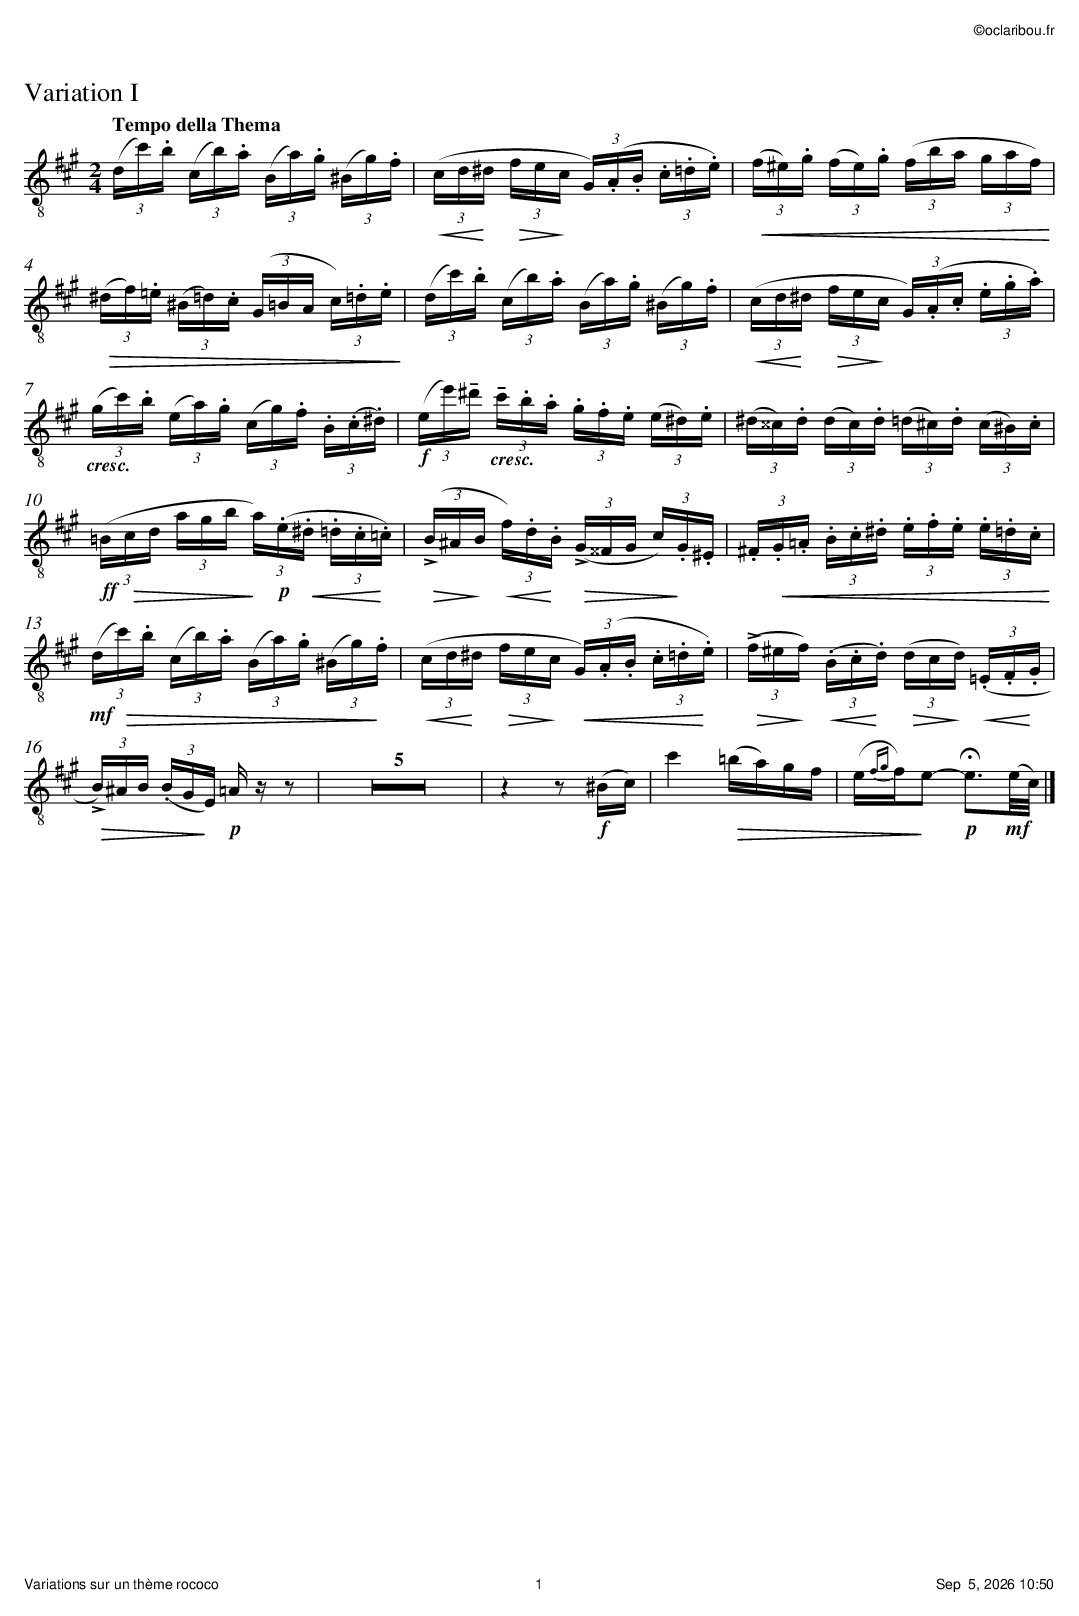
X:1
T:Variation I
M:2/4
L:1/16
Q:"Tempo della Thema"
K:A clef=treble_8
(3(Dc).B (3(CB).A (3(B,A).G (3(^B,G).F | !<(!(3(CD!<)!^D !>(!(3FE!>)!C (3G,)(.A,.B, (3.C.=D.E) | !<(!(3(F^E).G (3(FE).G (3(FBA (3GAF) !<)!|
!>(!(3(^DF).=E (3(^B,=D).C ((3G,=B,A, (3C).=D.E !>)!| (3(Dc).B (3(CB).A (3(B,A).G (3(^B,G).F | ((3!<(!CD!<)!^D (3!>(!FE!>)!C (3G,)(.A,.C (3.E.G.A) |
(3("_cresc."Gc).B (3(EA).G (3(CG).F (3.B,(.C.^D) | !f!(3(Ee)!tenuto!^d (3"_cresc."!tenuto!c.B.A (3.G.F.E (3(E^D).E | (3(^D^^C).D (3(DC).D (3(=D^C).D (3(C^B,).C |
(3(!ff!=B,!>(!CD (3AGB (3!>)!A)(!p!.E!<(!.^D (3.=D.C!<)!.=C) | (3(!>(!!>!B,^A,!>)!B, (3!<(!F).D!<)!.B, (3(!>(!!>!G,^^F,G, (3C)!>)!.G,.^E, | (3.^F,!<(!.G,.=A, (3.B,.C.^D (3.E.F.E (3.E.=D.C !<)!|
!mf!(3(D!>(!c).B (3(CB).A (3(B,A).G (3(^B,G)!>)!.F | !<(!(3(CD!<)!^D (3!>(!FE!>)!C !<(!(3G,)(.A,.B, (3.C.=D!<)!.E) | (3(!>(!!>!F^E!>)!F) (3(!<(!.B,.C!<)!.D) (3(!>(!DC!>)!D) (3(!<(!.=E,.F,!<)!.G, |
(3!>(!!>!B,)^A,B, (3(.B,G,!>)!E,) !p!=A,z z2 | Z5 | z4 z2 !f!(^B,C) | c4 !>(!(=BA)GF | (E{FG}F)!>)!E2- !p!!fermata!E3!mf!(E/C/) |]
